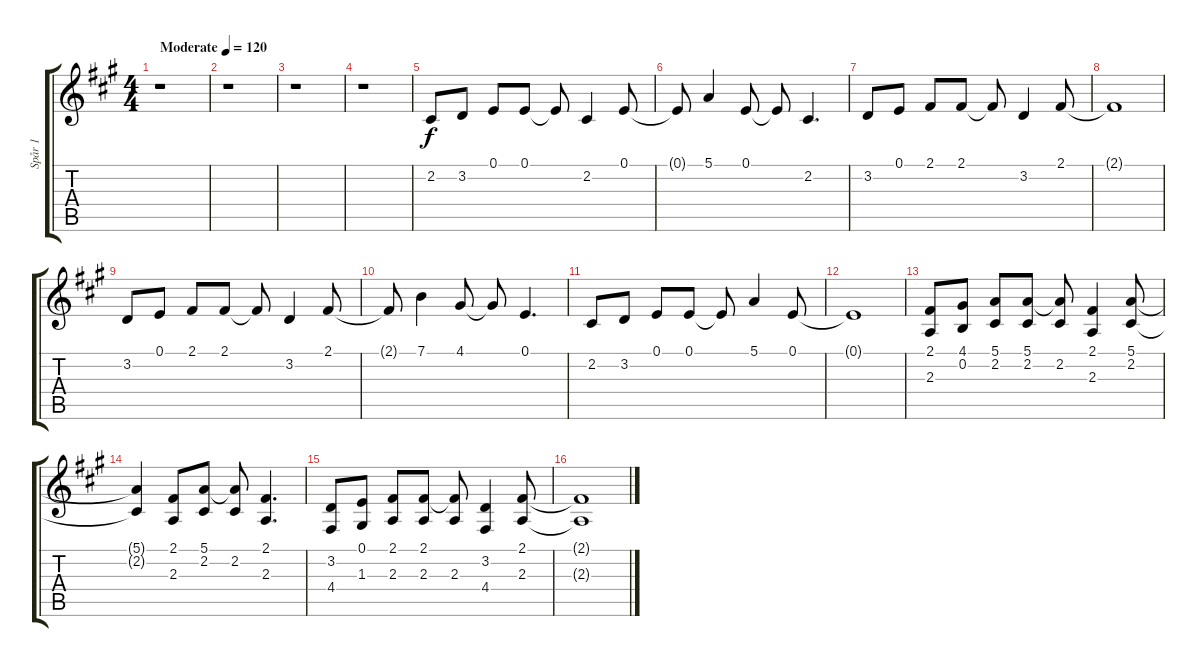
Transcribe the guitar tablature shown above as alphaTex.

\track ("Spår 1" "Spår 1") {instrument brightacousticpiano}
\staff {score tabs}
\tuning (E4 B3 G3 D3 A2 E2) {hide}
\ts (4 4)
\tempo (120 "Moderate")
\clef g2
\ks a
r.1{dy f instrument brightacousticpiano} |
r.1 |
r.1 |
r.1 |
2.2.8 3.2.8 0.1.8 0.1.8 0.1{t}.8 2.2.4 0.1.8 |
0.1{t}.8 5.1.4 0.1.8 0.1{t}.8 2.2.4{d} |
3.2.8 0.1.8 2.1.8 2.1.8 2.1{t}.8 3.2.4 2.1.8 |
2.1{t}.1 |
3.2.8 0.1.8 2.1.8 2.1.8 2.1{t}.8 3.2.4 2.1.8 |
2.1{t}.8 7.1.4 4.1.8 4.1{t}.8 0.1.4{d} |
2.2.8 3.2.8 0.1.8 0.1.8 0.1{t}.8 5.1.4 0.1.8 |
0.1{t}.1 |
(2.1 2.3).8 (4.1 0.2).8 (5.1 2.2).8 (5.1 2.2).8 (5.1{t} 2.2).8 (2.1 2.3).4 (5.1 2.2).8 |
(5.1{t} 2.2{t}).4 (2.1 2.3).8 (5.1 2.2).8 (5.1{t} 2.2).8 (2.1 2.3).4{d} |
(3.2 4.4).8 (0.1 1.3).8 (2.1 2.3).8 (2.1 2.3).8 (2.1{t} 2.3).8 (3.2 4.4).4 (2.1 2.3).8 |
(2.1{t} 2.3{t}).1
